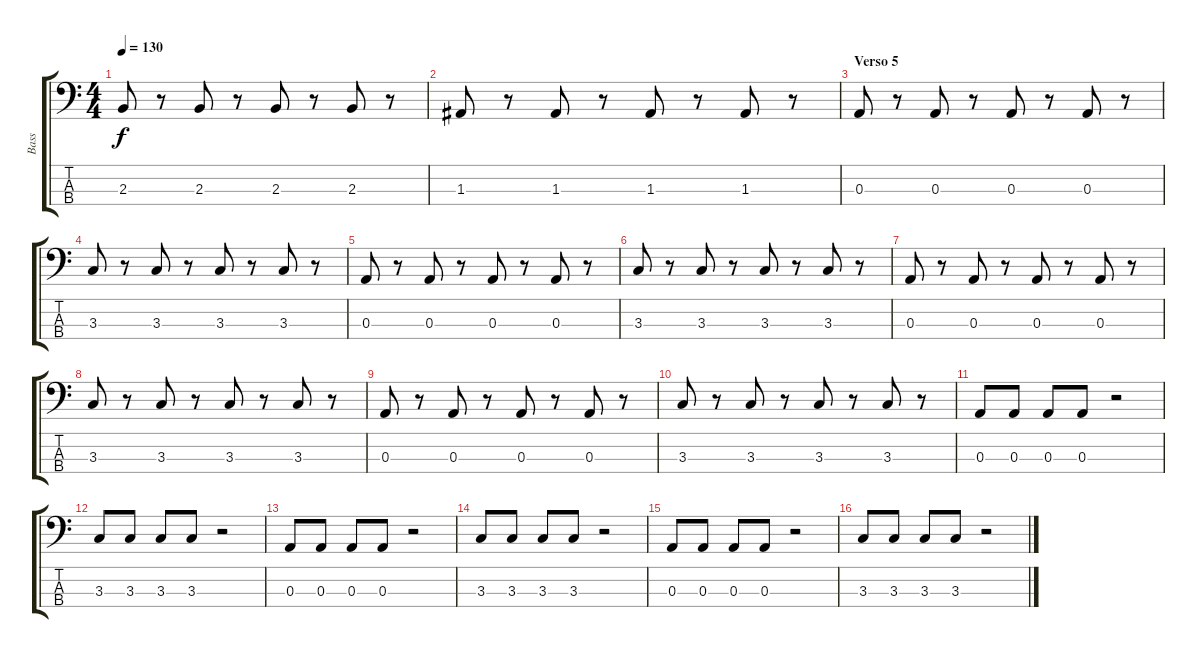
\track ("Bass" "Bass") {instrument electricguitarmuted}
\staff {score tabs}
\tuning (G2 D2 A1 E1) {hide}
\ts (4 4)
\tempo 130
\clef f4
\ks c
2.3.8{dy f} r.8 2.3.8 r.8 2.3.8 r.8 2.3.8 r.8 |
1.3.8 r.8 1.3.8 r.8 1.3.8 r.8 1.3.8 r.8 |
\section ("" "Verso 5")
0.3.8 r.8 0.3.8 r.8 0.3.8 r.8 0.3.8 r.8 |
3.3.8 r.8 3.3.8 r.8 3.3.8 r.8 3.3.8 r.8 |
0.3.8 r.8 0.3.8 r.8 0.3.8 r.8 0.3.8 r.8 |
3.3.8 r.8 3.3.8 r.8 3.3.8 r.8 3.3.8 r.8 |
0.3.8 r.8 0.3.8 r.8 0.3.8 r.8 0.3.8 r.8 |
3.3.8 r.8 3.3.8 r.8 3.3.8 r.8 3.3.8 r.8 |
0.3.8 r.8 0.3.8 r.8 0.3.8 r.8 0.3.8 r.8 |
3.3.8 r.8 3.3.8 r.8 3.3.8 r.8 3.3.8 r.8 |
0.3.8 0.3.8 0.3.8 0.3.8 r.2 |
3.3.8 3.3.8 3.3.8 3.3.8 r.2 |
0.3.8 0.3.8 0.3.8 0.3.8 r.2 |
3.3.8 3.3.8 3.3.8 3.3.8 r.2 |
0.3.8 0.3.8 0.3.8 0.3.8 r.2 |
3.3.8 3.3.8 3.3.8 3.3.8 r.2
